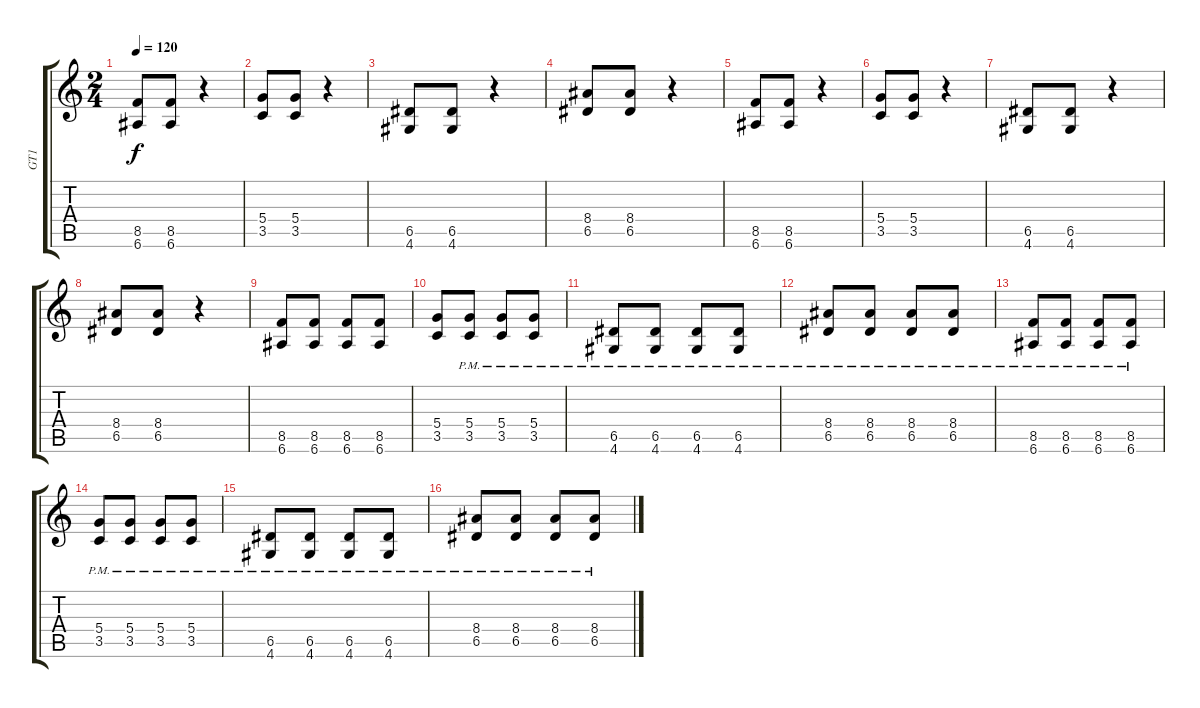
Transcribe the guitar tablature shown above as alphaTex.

\track ("GT1" "GT1") {instrument distortionguitar}
\staff {score tabs}
\tuning (E4 B3 G3 D3 A2 E2) {hide}
\ts (2 4)
\tempo 120
\clef g2
\ks c
(8.5 6.6).8{dy f} (8.5 6.6).8 r.4 |
(5.4 3.5).8 (5.4 3.5).8 r.4 |
(6.5 4.6).8 (6.5 4.6).8 r.4 |
(8.4 6.5).8 (8.4 6.5).8 r.4 |
(8.5 6.6).8 (8.5 6.6).8 r.4 |
(5.4 3.5).8 (5.4 3.5).8 r.4 |
(6.5 4.6).8 (6.5 4.6).8 r.4 |
(8.4 6.5).8 (8.4 6.5).8 r.4 |
(8.5 6.6).8 (8.5 6.6).8 (8.5 6.6).8 (8.5 6.6).8 |
(5.4 3.5).8 (5.4{pm} 3.5{pm}).8 (5.4{pm} 3.5{pm}).8 (5.4{pm} 3.5{pm}).8 |
(6.5{pm} 4.6{pm}).8 (6.5{pm} 4.6{pm}).8 (6.5{pm} 4.6{pm}).8 (6.5{pm} 4.6{pm}).8 |
(8.4{pm} 6.5{pm}).8 (8.4{pm} 6.5{pm}).8 (8.4{pm} 6.5{pm}).8 (8.4{pm} 6.5{pm}).8 |
(8.5{pm} 6.6{pm}).8 (8.5{pm} 6.6{pm}).8 (8.5{pm} 6.6{pm}).8 (8.5{pm} 6.6{pm}).8 |
(5.4{pm} 3.5{pm}).8 (5.4{pm} 3.5{pm}).8 (5.4{pm} 3.5{pm}).8 (5.4{pm} 3.5{pm}).8 |
(6.5{pm} 4.6{pm}).8 (6.5{pm} 4.6{pm}).8 (6.5{pm} 4.6{pm}).8 (6.5{pm} 4.6{pm}).8 |
(8.4{pm} 6.5{pm}).8 (8.4{pm} 6.5{pm}).8 (8.4{pm} 6.5{pm}).8 (8.4{pm} 6.5{pm}).8
